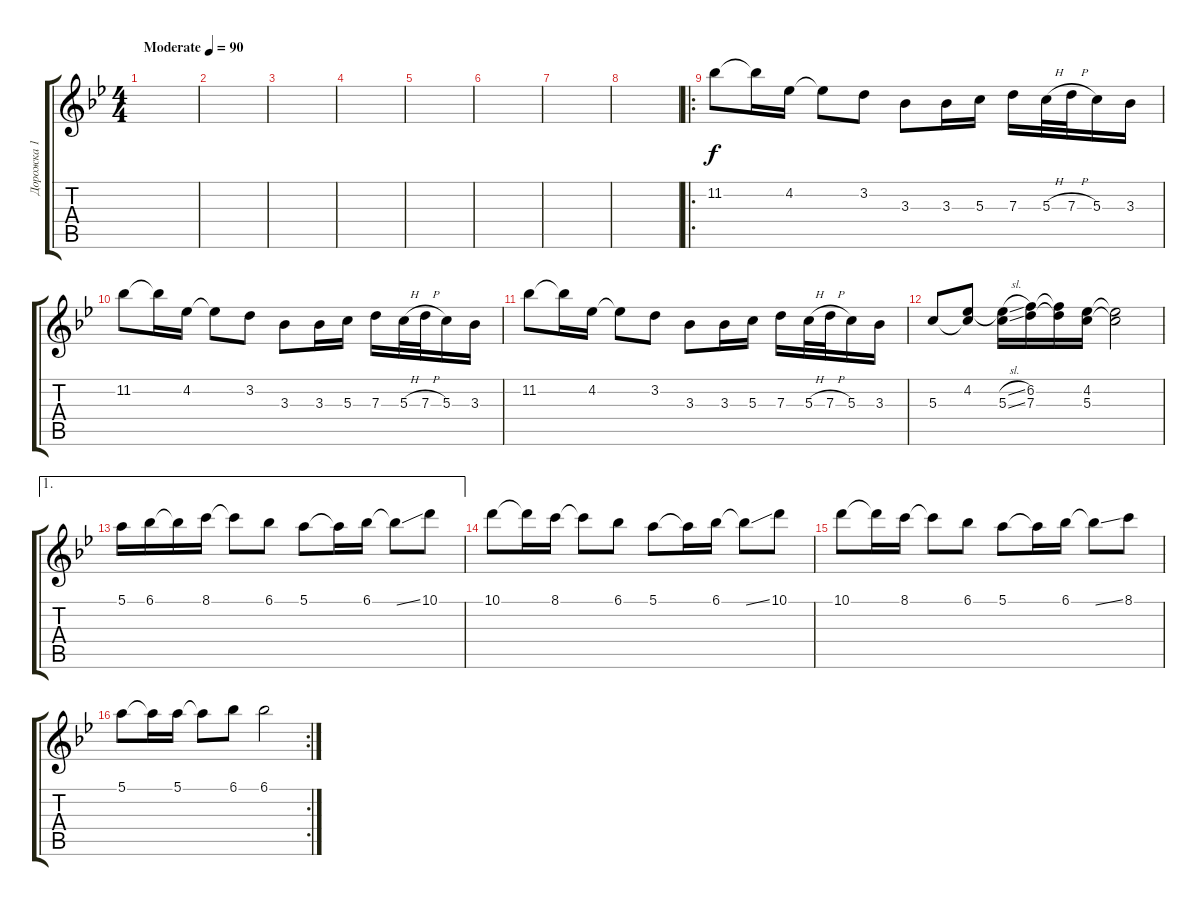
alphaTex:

\track ("Дорожка 1" "Дорожка 1") {instrument acousticguitarsteel}
\staff {score tabs}
\tuning (E4 B3 G3 D3 A2 E2) {hide}
\ts (4 4)
\tempo (90 "Moderate")
\clef g2
\ks bb
|
|
|
|
|
|
|
|
\ro
11.2.8 11.2{t}.16 4.2.16 4.2{t}.8 3.2.8 3.3.8 3.3.16 5.3.16 7.3.16 5.3{h}.32 7.3{h}.32 5.3.16 3.3.16 |
11.2.8 11.2{t}.16 4.2.16 4.2{t}.8 3.2.8 3.3.8 3.3.16 5.3.16 7.3.16 5.3{h}.32 7.3{h}.32 5.3.16 3.3.16 |
11.2.8 11.2{t}.16 4.2.16 4.2{t}.8 3.2.8 3.3.8 3.3.16 5.3.16 7.3.16 5.3{h}.32 7.3{h}.32 5.3.16 3.3.16 |
5.3.8{beam Up} (4.2 5.3{t}).8{beam Up} (4.2{sl t} 5.3{ss}).16 (6.2 7.3).16 (6.2{t} 7.3{t}).16 (4.2 5.3).16 (4.2{t} 5.3{t}).2 |
\ae 1
5.1.16 6.1.16 6.1{t}.16 8.1.16 8.1{t}.8 6.1.8 5.1.8 5.1{t}.16 6.1.16 6.1{ss t}.8 10.1.8 |
10.1.8 10.1{t}.16 8.1.16 8.1{t}.8 6.1.8 5.1.8 5.1{t}.16 6.1.16 6.1{ss t}.8 10.1.8 |
10.1.8 10.1{t}.16 8.1.16 8.1{t}.8 6.1.8 5.1.8 5.1{t}.16 6.1.16 6.1{ss t}.8 8.1.8 |
\rc 2
5.1.8 5.1{t}.16 5.1.16 5.1{t}.8 6.1.8 6.1.2
